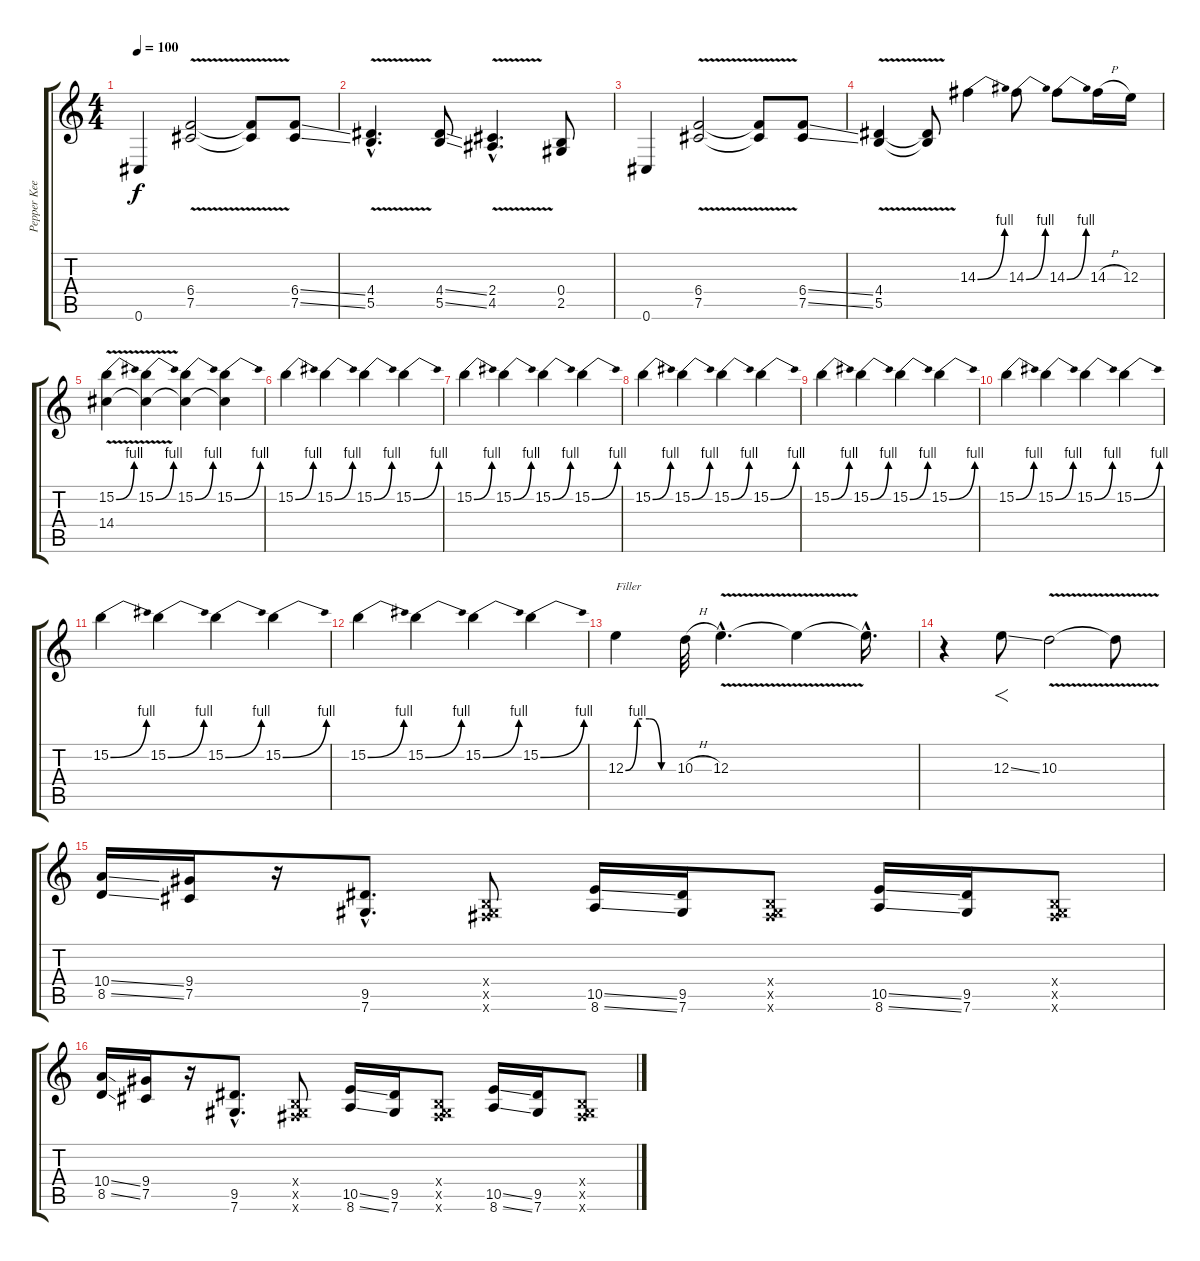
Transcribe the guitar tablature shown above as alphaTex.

\track ("Pepper Keenan" "Pepper Kee") {instrument overdrivenguitar}
\staff {score tabs}
\tuning (Db4 Ab3 E3 B2 Gb2 Db2) {hide}
\ts (4 4)
\tempo 100
\clef g2
\ks c
0.6.4{dy f} (6.4{v} 7.5{v}).2 (6.4{t} 7.5{t}).8 (6.4{ss} 7.5{ss}).8 |
(4.4{v hac} 5.5{v hac}).4{d} (4.4{ss} 5.5{ss}).8 (2.4{v hac} 4.5{v hac}).4{d} (0.4 2.5).8 |
0.6.4 (6.4{v} 7.5{v}).2 (6.4{t} 7.5{t}).8 (6.4{ss} 7.5{ss}).8 |
(4.4{v} 5.5{v}).4 (4.4{t} 5.5{t}).8 14.3{be (bend 0 0 60 4)}.4 14.3{be (bend 0 0 60 4)}.8 14.3{be (bend 0 0 60 4)}.8 14.3{h}.16 12.3.16 |
(15.2{be (bend 0 0 60 4) v} 14.4{v}).4 (15.2{be (bend 0 0 60 4)} 14.4{t}).4 (15.2{be (bend 0 0 60 4)} 14.4{t}).4 (15.2{be (bend 0 0 60 4)} 14.4{t}).4 |
15.2{be (bend 0 0 60 4)}.4 15.2{be (bend 0 0 60 4)}.4 15.2{be (bend 0 0 60 4)}.4 15.2{be (bend 0 0 60 4)}.4 |
15.2{be (bend 0 0 60 4)}.4 15.2{be (bend 0 0 60 4)}.4 15.2{be (bend 0 0 60 4)}.4 15.2{be (bend 0 0 60 4)}.4 |
15.2{be (bend 0 0 60 4)}.4 15.2{be (bend 0 0 60 4)}.4 15.2{be (bend 0 0 60 4)}.4 15.2{be (bend 0 0 60 4)}.4 |
15.2{be (bend 0 0 60 4)}.4 15.2{be (bend 0 0 60 4)}.4 15.2{be (bend 0 0 60 4)}.4 15.2{be (bend 0 0 60 4)}.4 |
15.2{be (bend 0 0 60 4)}.4 15.2{be (bend 0 0 60 4)}.4 15.2{be (bend 0 0 60 4)}.4 15.2{be (bend 0 0 60 4)}.4 |
15.2{be (bend 0 0 60 4)}.4 15.2{be (bend 0 0 60 4)}.4 15.2{be (bend 0 0 60 4)}.4 15.2{be (bend 0 0 60 4)}.4 |
15.2{be (bend 0 0 60 4)}.4 15.2{be (bend 0 0 60 4)}.4 15.2{be (bend 0 0 60 4)}.4 15.2{be (bend 0 0 60 4)}.4 |
12.3{be (custom 0 0 15 4 30 4 45 0 60 0)}.4{txt "Filler"} 10.3{h}.32 12.3{v hac}.4{d} 12.3{t}.4 12.3{hac t}.16{d} |
r.4 12.3{ss}.8{f} 10.3{v}.2 10.3{t}.8 |
(10.4{ss} 8.5{ss}).16 (9.4 7.5).16 r.16 (9.5{hac} 7.6{hac}).8{d} (0.4{x} 0.5{x} 7.6{x}).8 (10.5{ss} 8.6{ss}).16 (9.5 7.6).16 (0.4{x} 0.5{x} 7.6{x}).8 (10.5{ss} 8.6{ss}).16 (9.5 7.6).16 (0.4{x} 0.5{x} 7.6{x}).8 |
(10.4{ss} 8.5{ss}).16 (9.4 7.5).16 r.16 (9.5{hac} 7.6{hac}).8{d} (0.4{x} 0.5{x} 7.6{x}).8 (10.5{ss} 8.6{ss}).16 (9.5 7.6).16 (0.4{x} 0.5{x} 7.6{x}).8 (10.5{ss} 8.6{ss}).16 (9.5 7.6).16 (0.4{x} 0.5{x} 7.6{x}).8
